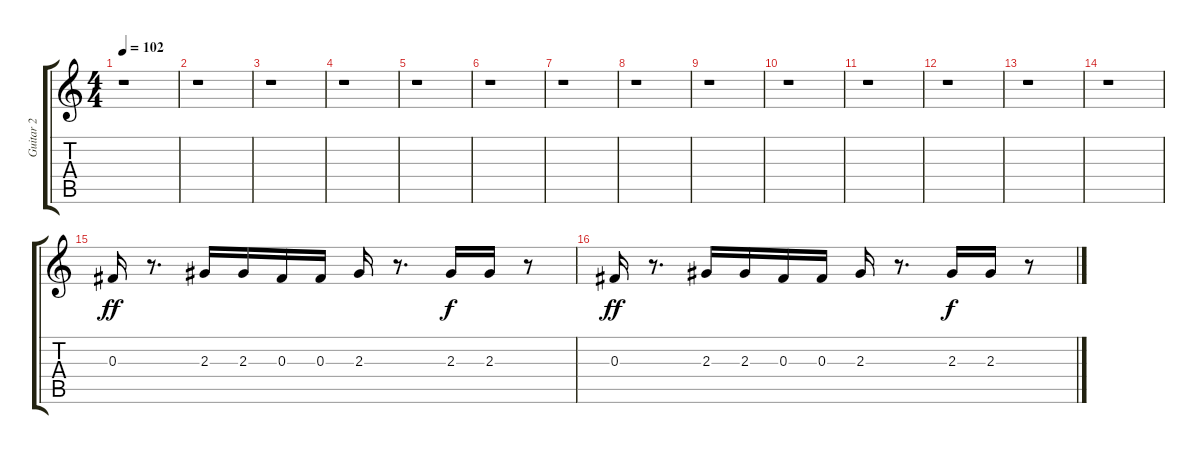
\track ("Guitar 2" "Guitar 2") {instrument electricguitarmuted}
\staff {score tabs}
\tuning (Eb4 Bb3 Gb3 Db3 Ab2 Eb2) {hide}
\ts (4 4)
\tempo 102
\clef g2
\ks c
r.1{dy ff instrument electricguitarmuted} |
r.1 |
r.1 |
r.1 |
r.1 |
r.1 |
r.1 |
r.1 |
r.1 |
r.1 |
r.1 |
r.1 |
r.1 |
r.1 |
0.3.16 r.8{d} 2.3.16 2.3.16 0.3.16 0.3.16 2.3.16 r.8{d} 2.3.16{dy f} 2.3.16 r.8 |
0.3.16{dy ff} r.8{d} 2.3.16 2.3.16 0.3.16 0.3.16 2.3.16 r.8{d} 2.3.16{dy f} 2.3.16 r.8
